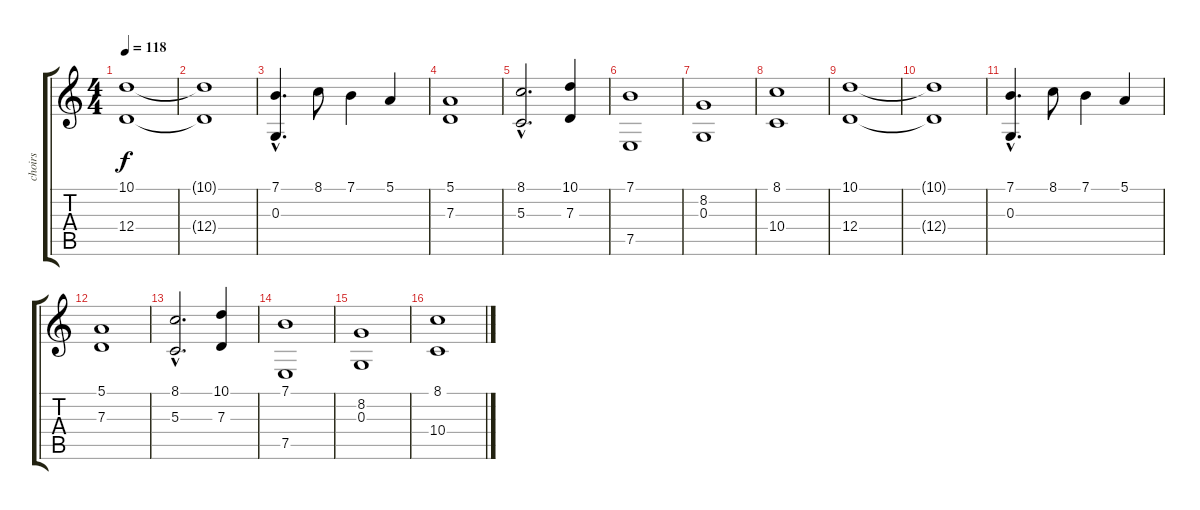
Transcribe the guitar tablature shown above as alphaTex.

\track ("choirs" "choirs") {instrument choiraahs}
\staff {score tabs}
\tuning (E4 B3 G3 D3 A2 E2) {hide}
\ts (4 4)
\tempo 118
\clef g2
\ks c
(10.1 12.4).1{dy f volume 7} |
(10.1{t} 12.4{t}).1 |
(7.1{hac} 0.3).4{d volume 7} 8.1.8{volume 7} 7.1.4 5.1.4{volume 6} |
(5.1 7.3).1 |
(8.1{hac} 5.3{hac}).2{d volume 6} (10.1 7.3).4{volume 6} |
(7.1 7.5).1{volume 6} |
(8.2 0.3).1{volume 6} |
(8.1 10.4).1{volume 6} |
(10.1 12.4).1{volume 5} |
(10.1{t} 12.4{t}).1 |
(7.1{hac} 0.3).4{d volume 5} 8.1.8{volume 5} 7.1.4 5.1.4 |
(5.1 7.3).1{volume 5} |
(8.1{hac} 5.3{hac}).2{d volume 4} (10.1 7.3).4{volume 4} |
(7.1 7.5).1 |
(8.2 0.3).1{volume 4} |
(8.1 10.4).1{volume 4}
